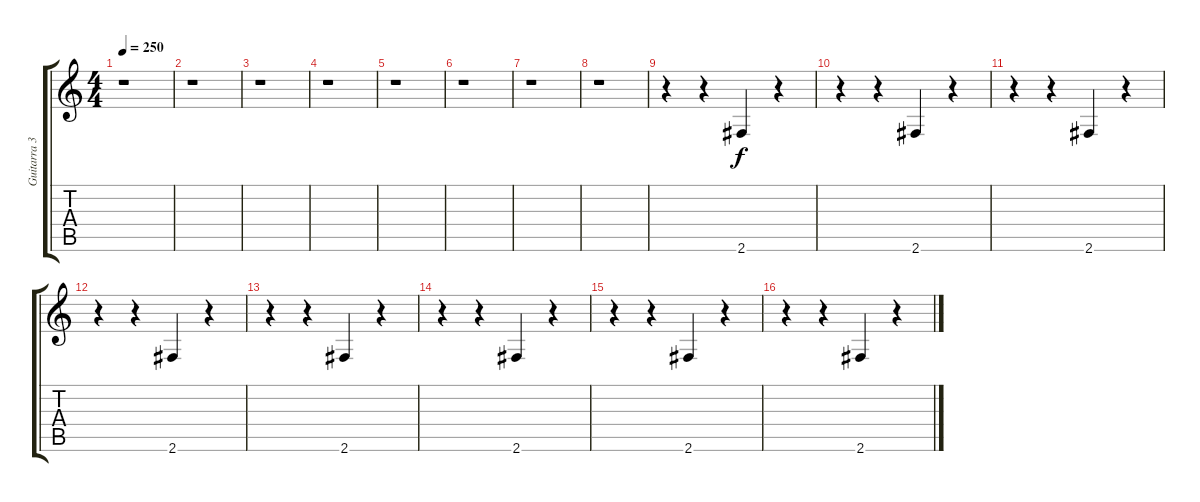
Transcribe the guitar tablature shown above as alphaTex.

\track ("Guitarra 3" "Guitarra 3") {instrument acousticguitarnylon}
\staff {score tabs}
\tuning (E4 B3 G3 D3 A2 E2) {hide}
\ts (4 4)
\tempo 250
\clef g2
\ks c
r.1{dy f instrument acousticguitarnylon} |
r.1 |
r.1 |
r.1 |
r.1 |
r.1 |
r.1 |
r.1 |
r.4 r.4 2.6.4 r.4 |
r.4 r.4 2.6.4 r.4 |
r.4 r.4 2.6.4 r.4 |
r.4 r.4 2.6.4 r.4 |
r.4 r.4 2.6.4 r.4 |
r.4 r.4 2.6.4 r.4 |
r.4 r.4 2.6.4 r.4 |
r.4 r.4 2.6.4 r.4
